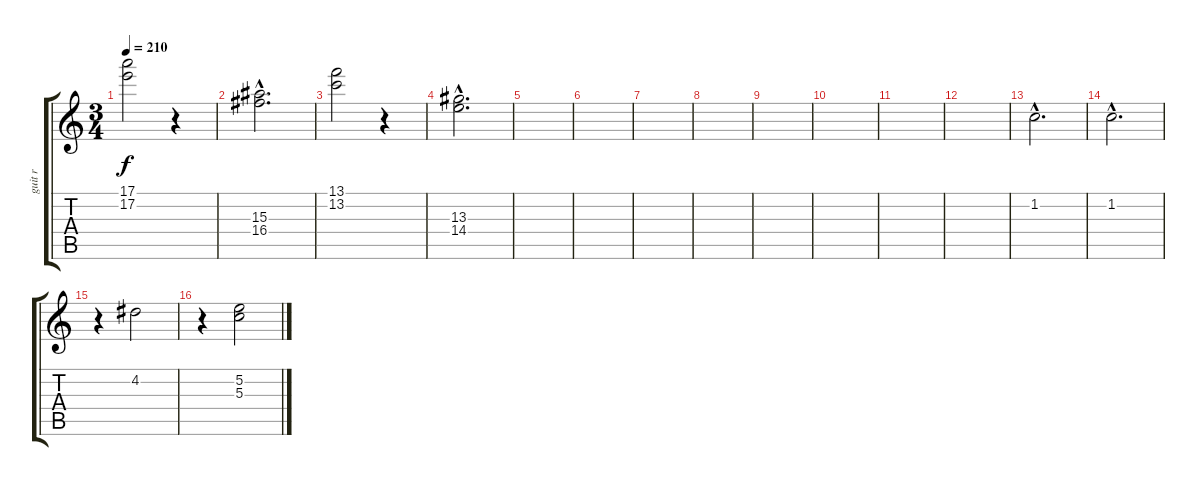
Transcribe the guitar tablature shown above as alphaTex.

\track ("guit r" "guit r") {instrument acousticguitarnylon}
\staff {score tabs}
\tuning (E4 B3 G3 D3 A2 E2) {hide}
\ts (3 4)
\tempo 210
\clef g2
\ks c
(17.1 17.2).2{dy f} r.4 |
(15.3{hac} 16.4{hac}).2{d} |
(13.1 13.2).2 r.4 |
(13.3{hac} 14.4{hac}).2{d} |
|
|
|
|
|
|
|
|
1.2{hac}.2{d} |
1.2{hac}.2{d} |
r.4 4.2.2 |
r.4 (5.2 5.3).2
